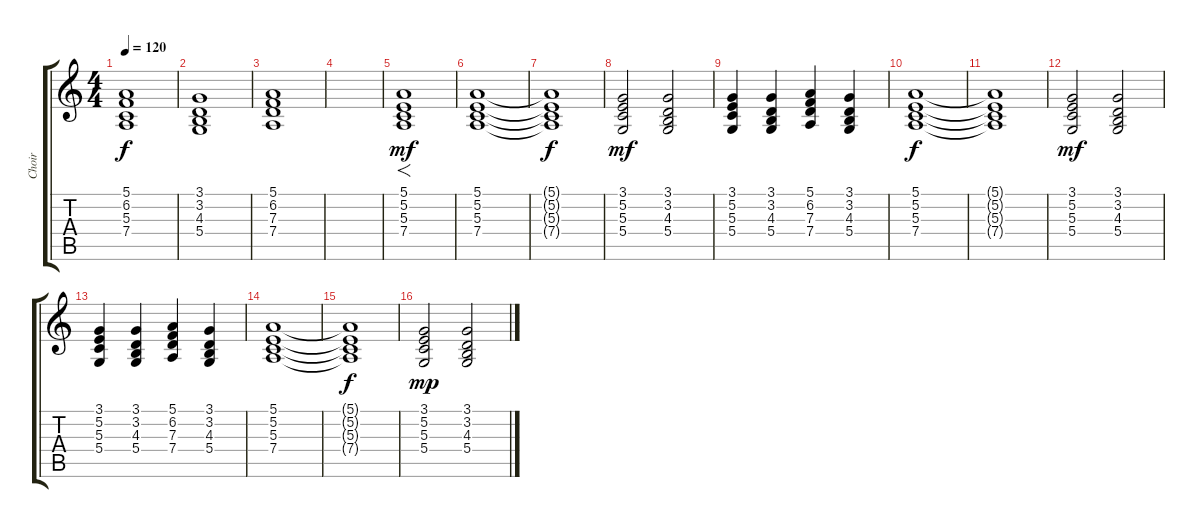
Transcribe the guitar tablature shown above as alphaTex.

\track ("Choir" "Choir") {instrument choiraahs}
\staff {score tabs}
\tuning (E4 B3 G3 D3 A2 E2) {hide}
\ts (4 4)
\tempo 120
\clef g2
\ks c
(5.1 6.2 5.3 7.4).1{dy f} |
(3.1 3.2 4.3 5.4).1 |
(5.1 6.2 7.3 7.4).1 |
|
(5.1 5.2 5.3 7.4).1{f dy mf} |
(5.1 5.2 5.3 7.4).1 |
(5.1{t} 5.2{t} 5.3{t} 7.4{t}).1{dy f} |
(3.1 5.2 5.3 5.4).2{dy mf} (3.1 3.2 4.3 5.4).2 |
(3.1 5.2 5.3 5.4).4 (3.1 3.2 4.3 5.4).4 (5.1 6.2 7.3 7.4).4 (3.1 3.2 4.3 5.4).4 |
(5.1 5.2 5.3 7.4).1{dy f} |
(5.1{t} 5.2{t} 5.3{t} 7.4{t}).1 |
(3.1 5.2 5.3 5.4).2{dy mf} (3.1 3.2 4.3 5.4).2 |
(3.1 5.2 5.3 5.4).4 (3.1 3.2 4.3 5.4).4 (5.1 6.2 7.3 7.4).4 (3.1 3.2 4.3 5.4).4 |
(5.1 5.2 5.3 7.4).1 |
(5.1{t} 5.2{t} 5.3{t} 7.4{t}).1{dy f} |
(3.1 5.2 5.3 5.4).2{dy mp} (3.1 3.2 4.3 5.4).2
